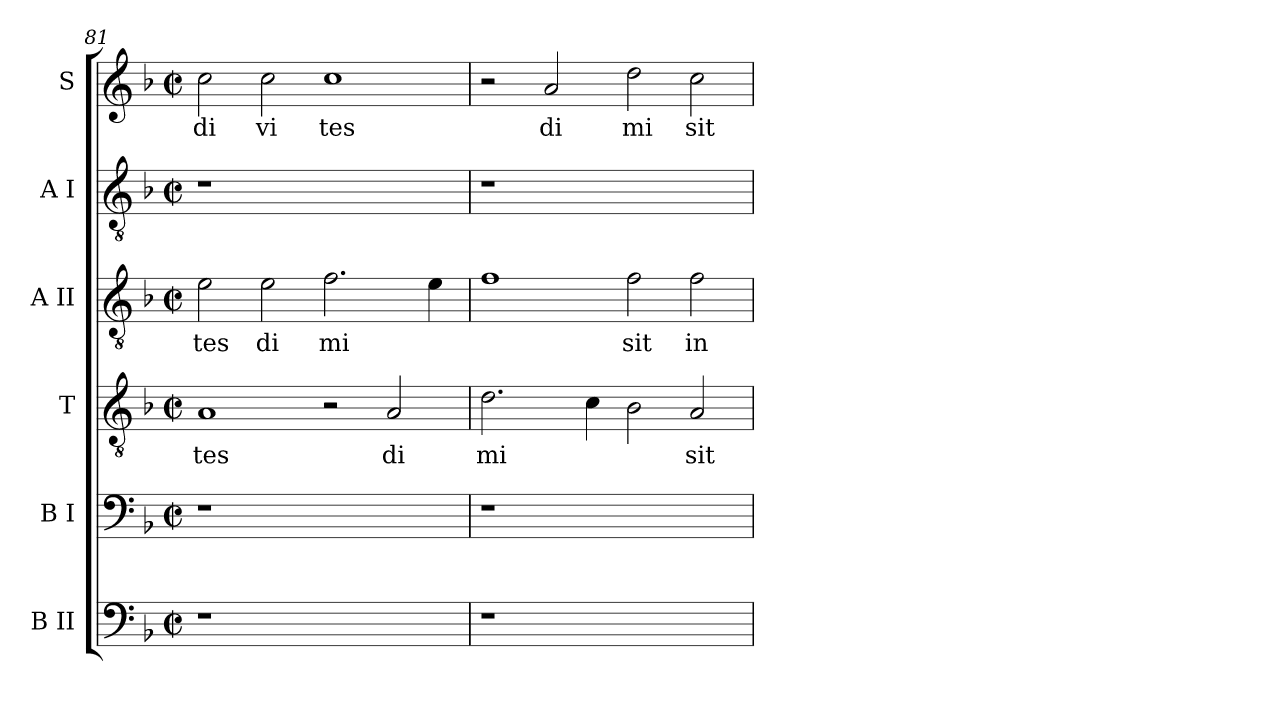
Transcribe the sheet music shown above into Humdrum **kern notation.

**kern	**kern	**kern	**text	**kern	**text	**kern	**kern	**text
*part6	*part5	*part4	*part4	*part3	*part3	*part2	*part1	*part1
*staff6	*staff5	*staff4	*staff4	*staff3	*staff3	*staff2	*staff1	*staff1
*I"B II	*I"B I	*I"T	*	*I"A II	*	*I"A I	*I"S	*
*I'B II	*I'B I	*I'T	*	*I'A II	*	*I'A I	*I'S	*
!!LO:PB:g=z
*clefF4	*clefF4	*clefGv2	*	*clefGv2	*	*clefGv2	*clefG2	*
*k[b-]	*k[b-]	*k[b-]	*	*k[b-]	*	*k[b-]	*k[b-]	*
*F:	*F:	*F:	*	*F:	*	*F:	*F:	*
*M2/2	*M2/2	*M2/2	*	*M2/2	*	*M2/2	*M2/2	*
*met(c|)	*met(c|)	*met(c|)	*	*met(c|)	*	*met(c|)	*met(c|)	*
=81	=81	=81	=81	=81	=81	=81	=81	=81
!	!	!	!LO:LY:b:cj	!	!LO:LY:b:cj	!	!	!LO:LY:b:cj
1r	1r	1A	-tes	2e\	-tes	1r	2cc\	di
!	!	!	!	!	!LO:LY:b:cj	!	!	!LO:LY:b:cj
.	.	.	.	2e\	di	.	2cc\	vi
!	!	!	!	!	!LO:LY:b:cj	!	!	!LO:LY:b:cj
1ryy	1ryy	2r	.	2.f\	mi	1ryy	1cc	tes
!	!	!	!LO:LY:b:cj	!	!	!	!	!
.	.	2A/	di	.	.	.	.	.
!	!	!	!	!	!LO:LY:b:cj	!	!	!
.	.	.	.	4e\	.	.	.	.
=82	=82	=82	=82	=82	=82	=82	=82	=82
!	!	!	!LO:LY:b:cj	!	!LO:LY:b:cj	!	!	!
1r	1r	2.d\	mi	1f	.	1r	2r	.
!	!	!	!	!	!	!	!	!LO:LY:b:cj
.	.	.	.	.	.	.	2a/	di
!	!	!	!LO:LY:b:cj	!	!	!	!	!
.	.	4c\	.	.	.	.	.	.
!	!	!	!LO:LY:b:cj	!	!LO:LY:b:cj	!	!	!LO:LY:b:cj
1ryy	1ryy	2B-\	.	2f\	sit	1ryy	2dd\	mi
!	!	!	!LO:LY:b:cj	!	!LO:LY:b:cj	!	!	!LO:LY:b:cj
.	.	2A/	sit	2f\	in	.	2cc\	sit
=	=	=	=	=	=	=	=	=
*-	*-	*-	*-	*-	*-	*-	*-	*-
